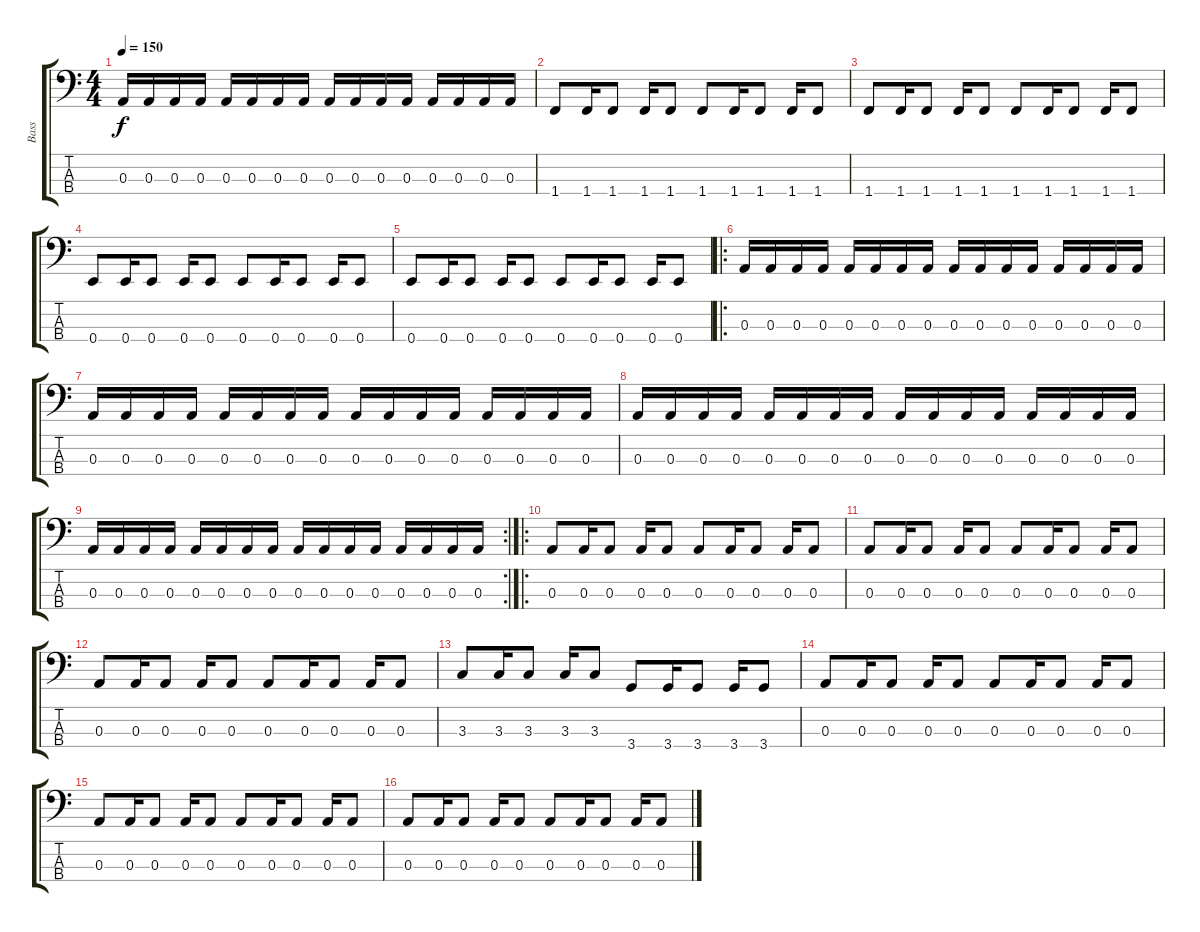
\track ("Bass" "Bass") {instrument electricbassfinger}
\staff {score tabs}
\tuning (G2 D2 A1 E1) {hide}
\ts (4 4)
\tempo 150
\clef f4
\ks c
0.3.16{dy f} 0.3.16 0.3.16 0.3.16 0.3.16 0.3.16 0.3.16 0.3.16 0.3.16 0.3.16 0.3.16 0.3.16 0.3.16 0.3.16 0.3.16 0.3.16 |
1.4.8 1.4.16 1.4.8 1.4.16 1.4.8 1.4.8 1.4.16 1.4.8 1.4.16 1.4.8 |
1.4.8 1.4.16 1.4.8 1.4.16 1.4.8 1.4.8 1.4.16 1.4.8 1.4.16 1.4.8 |
0.4.8 0.4.16 0.4.8 0.4.16 0.4.8 0.4.8 0.4.16 0.4.8 0.4.16 0.4.8 |
0.4.8 0.4.16 0.4.8 0.4.16 0.4.8 0.4.8 0.4.16 0.4.8 0.4.16 0.4.8 |
\ro
0.3.16 0.3.16 0.3.16 0.3.16 0.3.16 0.3.16 0.3.16 0.3.16 0.3.16 0.3.16 0.3.16 0.3.16 0.3.16 0.3.16 0.3.16 0.3.16 |
0.3.16 0.3.16 0.3.16 0.3.16 0.3.16 0.3.16 0.3.16 0.3.16 0.3.16 0.3.16 0.3.16 0.3.16 0.3.16 0.3.16 0.3.16 0.3.16 |
0.3.16 0.3.16 0.3.16 0.3.16 0.3.16 0.3.16 0.3.16 0.3.16 0.3.16 0.3.16 0.3.16 0.3.16 0.3.16 0.3.16 0.3.16 0.3.16 |
\rc 2
0.3.16 0.3.16 0.3.16 0.3.16 0.3.16 0.3.16 0.3.16 0.3.16 0.3.16 0.3.16 0.3.16 0.3.16 0.3.16 0.3.16 0.3.16 0.3.16 |
\ro
0.3.8 0.3.16 0.3.8 0.3.16 0.3.8 0.3.8 0.3.16 0.3.8 0.3.16 0.3.8 |
0.3.8 0.3.16 0.3.8 0.3.16 0.3.8 0.3.8 0.3.16 0.3.8 0.3.16 0.3.8 |
0.3.8 0.3.16 0.3.8 0.3.16 0.3.8 0.3.8 0.3.16 0.3.8 0.3.16 0.3.8 |
3.3.8 3.3.16 3.3.8 3.3.16 3.3.8 3.4.8 3.4.16 3.4.8 3.4.16 3.4.8 |
0.3.8 0.3.16 0.3.8 0.3.16 0.3.8 0.3.8 0.3.16 0.3.8 0.3.16 0.3.8 |
0.3.8 0.3.16 0.3.8 0.3.16 0.3.8 0.3.8 0.3.16 0.3.8 0.3.16 0.3.8 |
0.3.8 0.3.16 0.3.8 0.3.16 0.3.8 0.3.8 0.3.16 0.3.8 0.3.16 0.3.8
